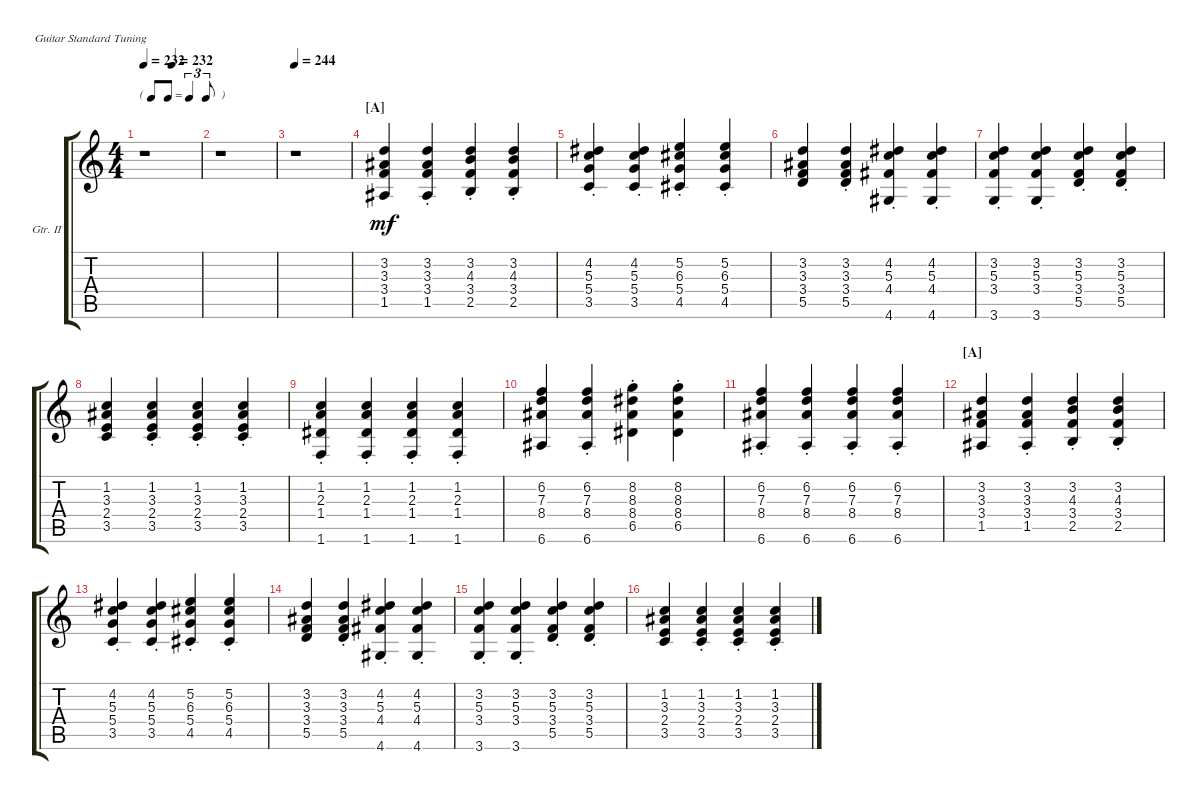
\defaultSystemsLayout 4
\bracketExtendMode groupsimilarinstruments
\firstSystemTrackNameOrientation horizontal
\otherSystemsTrackNameOrientation horizontal
\track ("Guitar II" "Gtr. II") {instrument acousticguitarsteel}
\staff {score tabs}
\tuning (E4 B3 G3 D3 A2 E2)
\ts (4 4)
\tf triplet8th
\tempo 232
\tempo (232 0.5)
\clef g2
\ks c
r.1{dy mf} |
r.1 |
\tempo 244
r.1 |
\section ("A" "")
(1.5 3.4 3.3 3.2).4 (1.5{st} 3.4{st} 3.3{st} 3.2{st}).4 (2.5{st} 3.4{st} 4.3{st} 3.2{st}).4 (2.5{st} 3.4{st} 4.3{st} 3.2{st}).4 |
(3.5{st} 5.4{st} 5.3{st} 4.2{st}).4 (3.5{st} 5.4{st} 5.3{st} 4.2{st}).4 (4.5{st} 5.4{st} 6.3{st} 5.2{st}).4 (4.5{st} 5.4{st} 6.3{st} 5.2{st}).4 |
(3.2 3.3 3.4 5.5).4 (3.2{st} 3.3{st} 3.4{st} 5.5{st}).4 (4.2{st} 5.3{st} 4.4{st} 4.6{st}).4 (4.2{st} 5.3{st} 4.4{st} 4.6{st}).4 |
(3.2{st} 5.3{st} 3.4{st} 3.6{st}).4 (3.2{st} 5.3{st} 3.4{st} 3.6{st}).4 (3.2{st} 5.3{st} 3.4{st} 5.5{st}).4 (3.2{st} 5.3{st} 3.4{st} 5.5{st}).4 |
(3.5 2.4 3.3 1.2).4 (3.5{st} 2.4{st} 3.3{st} 1.2{st}).4 (3.5{st} 2.4{st} 3.3{st} 1.2{st}).4 (3.5{st} 2.4{st} 3.3{st} 1.2{st}).4 |
(1.2{st} 2.3{st} 1.4{st} 1.6{st}).4 (1.2{st} 2.3{st} 1.4{st} 1.6{st}).4 (1.2{st} 2.3{st} 1.4{st} 1.6{st}).4 (1.2{st} 2.3{st} 1.4{st} 1.6{st}).4 |
(7.3 8.4 6.6 6.2).4 (7.3{st} 8.4{st} 6.6{st} 6.2{st}).4 (6.5{st} 8.4{st} 8.3{st} 8.2{st}).4 (6.5{st} 8.4{st} 8.3{st} 8.2{st}).4 |
(7.3{st} 8.4{st} 6.6{st} 6.2{st}).4 (7.3{st} 8.4{st} 6.6{st} 6.2{st}).4 (7.3{st} 8.4{st} 6.6{st} 6.2{st}).4 (7.3{st} 8.4{st} 6.6{st} 6.2{st}).4 |
\section ("A" "")
(1.5 3.4 3.3 3.2).4 (1.5{st} 3.4{st} 3.3{st} 3.2{st}).4 (2.5{st} 3.4{st} 4.3{st} 3.2{st}).4 (2.5{st} 3.4{st} 4.3{st} 3.2{st}).4 |
(3.5{st} 5.4{st} 5.3{st} 4.2{st}).4 (3.5{st} 5.4{st} 5.3{st} 4.2{st}).4 (4.5{st} 5.4{st} 6.3{st} 5.2{st}).4 (4.5{st} 5.4{st} 6.3{st} 5.2{st}).4 |
(3.2 3.3 3.4 5.5).4 (3.2{st} 3.3{st} 3.4{st} 5.5{st}).4 (4.2{st} 5.3{st} 4.4{st} 4.6{st}).4 (4.2{st} 5.3{st} 4.4{st} 4.6{st}).4 |
(3.2{st} 5.3{st} 3.4{st} 3.6{st}).4 (3.2{st} 5.3{st} 3.4{st} 3.6{st}).4 (3.2{st} 5.3{st} 3.4{st} 5.5{st}).4 (3.2{st} 5.3{st} 3.4{st} 5.5{st}).4 |
(3.5 2.4 3.3 1.2).4 (3.5{st} 2.4{st} 3.3{st} 1.2{st}).4 (3.5{st} 2.4{st} 3.3{st} 1.2{st}).4 (3.5{st} 2.4{st} 3.3{st} 1.2{st}).4
